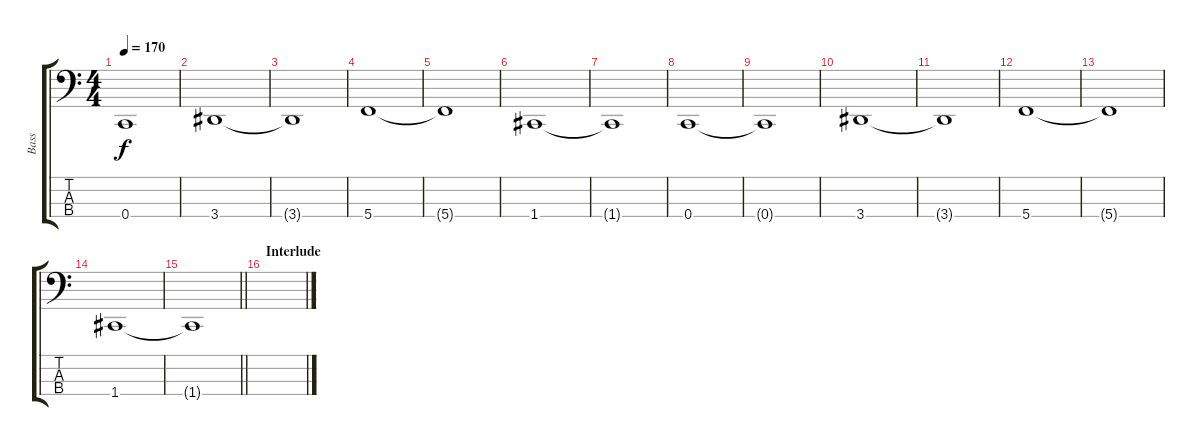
\track ("Bass" "Bass") {instrument electricbasspick}
\staff {score tabs}
\tuning (F2 C2 G1 C1) {hide}
\ts (4 4)
\tempo 170
\clef f4
\ks c
0.4{t}.1{dy f} |
3.4.1 |
3.4{t}.1 |
5.4.1 |
5.4{t}.1 |
1.4.1 |
1.4{t}.1 |
0.4.1 |
0.4{t}.1 |
3.4.1 |
3.4{t}.1 |
5.4.1 |
5.4{t}.1 |
1.4.1 |
\barLineRight lightlight
1.4{t}.1 |
\section ("" "Interlude")
